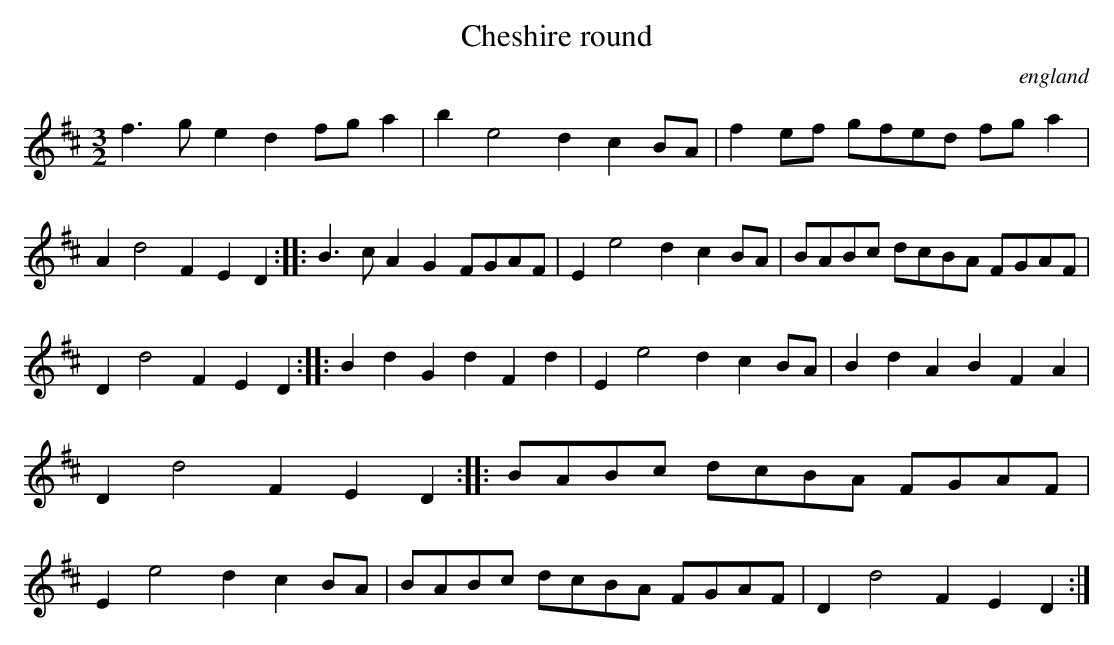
X:1
T:Cheshire round
O:england
M:3/2
L:1/8
K:D
f3g e2d2 fga2 | b2e4 d2c2BA |\
f2ef gfed fga2 | A2d4 F2E2D2 ::\
B3c A2G2 FGAF | E2e4 d2c2BA |\
BABc dcBA FGAF | D2d4 F2E2D2 ::\
B2d2 G2d2 F2d2 | E2e4 d2c2BA | \
B2d2 A2B2 F2A2 | D2d4 F2E2D2 ::\
BABc dcBA FGAF | E2e4 d2c2BA |\
BABc dcBA FGAF | D2d4 F2E2D2 :|
